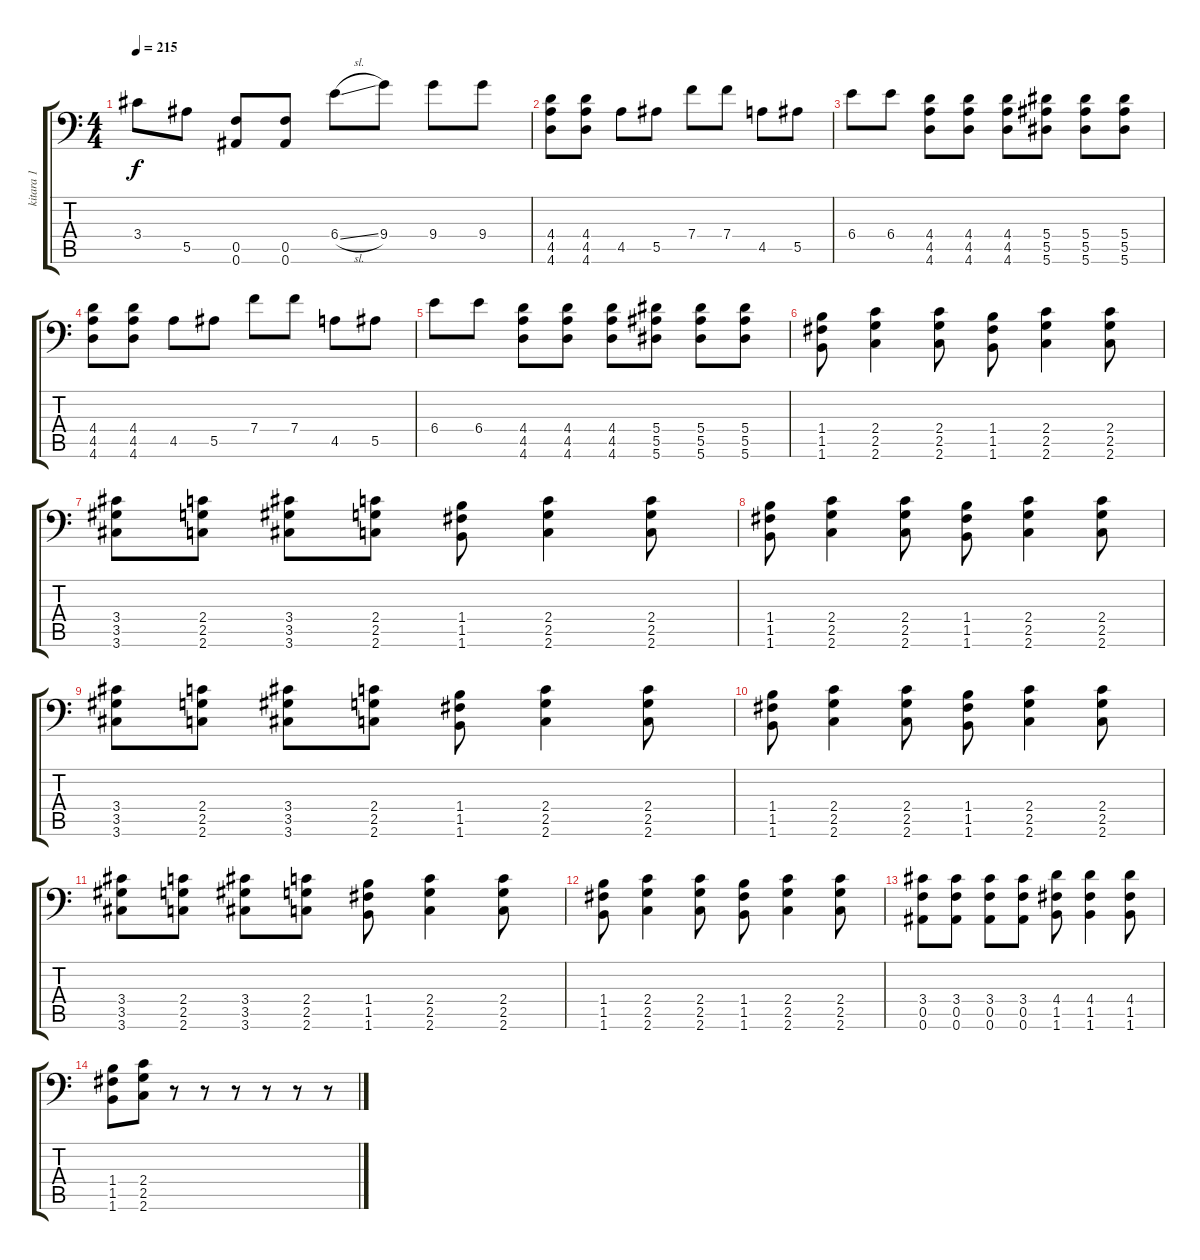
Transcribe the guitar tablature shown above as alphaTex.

\track ("kitara 1" "kitara 1") {instrument overdrivenguitar}
\staff {score tabs}
\tuning (C4 G3 Eb3 Bb2 F2 Bb1) {hide}
\ts (4 4)
\tempo 215
\clef f4
\ks c
3.4.8{dy f} 5.5.8 (0.5 0.6).8 (0.5 0.6).8 6.4{sl}.8 9.4.8 9.4.8 9.4.8 |
(4.4 4.5 4.6).8 (4.4 4.5 4.6).8 4.5.8 5.5.8 7.4.8 7.4.8 4.5.8 5.5.8 |
6.4.8 6.4.8 (4.4 4.5 4.6).8 (4.4 4.5 4.6).8 (4.4 4.5 4.6).8 (5.4 5.5 5.6).8 (5.4 5.5 5.6).8 (5.4 5.5 5.6).8 |
(4.4 4.5 4.6).8 (4.4 4.5 4.6).8 4.5.8 5.5.8 7.4.8 7.4.8 4.5.8 5.5.8 |
6.4.8 6.4.8 (4.4 4.5 4.6).8 (4.4 4.5 4.6).8 (4.4 4.5 4.6).8 (5.4 5.5 5.6).8 (5.4 5.5 5.6).8 (5.4 5.5 5.6).8 |
(1.4 1.5 1.6).8{instrument overdrivenguitar} (2.4 2.5 2.6).4 (2.4 2.5 2.6).8 (1.4 1.5 1.6).8 (2.4 2.5 2.6).4 (2.4 2.5 2.6).8 |
(3.4 3.5 3.6).8 (2.4 2.5 2.6).8 (3.4 3.5 3.6).8 (2.4 2.5 2.6).8 (1.4 1.5 1.6).8 (2.4 2.5 2.6).4 (2.4 2.5 2.6).8 |
(1.4 1.5 1.6).8 (2.4 2.5 2.6).4 (2.4 2.5 2.6).8 (1.4 1.5 1.6).8 (2.4 2.5 2.6).4 (2.4 2.5 2.6).8 |
(3.4 3.5 3.6).8 (2.4 2.5 2.6).8 (3.4 3.5 3.6).8 (2.4 2.5 2.6).8 (1.4 1.5 1.6).8 (2.4 2.5 2.6).4 (2.4 2.5 2.6).8 |
(1.4 1.5 1.6).8 (2.4 2.5 2.6).4 (2.4 2.5 2.6).8 (1.4 1.5 1.6).8 (2.4 2.5 2.6).4 (2.4 2.5 2.6).8 |
(3.4 3.5 3.6).8 (2.4 2.5 2.6).8 (3.4 3.5 3.6).8 (2.4 2.5 2.6).8 (1.4 1.5 1.6).8 (2.4 2.5 2.6).4 (2.4 2.5 2.6).8 |
(1.4 1.5 1.6).8 (2.4 2.5 2.6).4 (2.4 2.5 2.6).8 (1.4 1.5 1.6).8 (2.4 2.5 2.6).4 (2.4 2.5 2.6).8 |
(3.4 0.5 0.6).8 (3.4 0.5 0.6).8 (3.4 0.5 0.6).8 (3.4 0.5 0.6).8 (4.4 1.5 1.6).8 (4.4 1.5 1.6).4 (4.4 1.5 1.6).8 |
(1.4 1.5 1.6).8 (2.4 2.5 2.6).8 r.8 r.8 r.8 r.8 r.8 r.8
